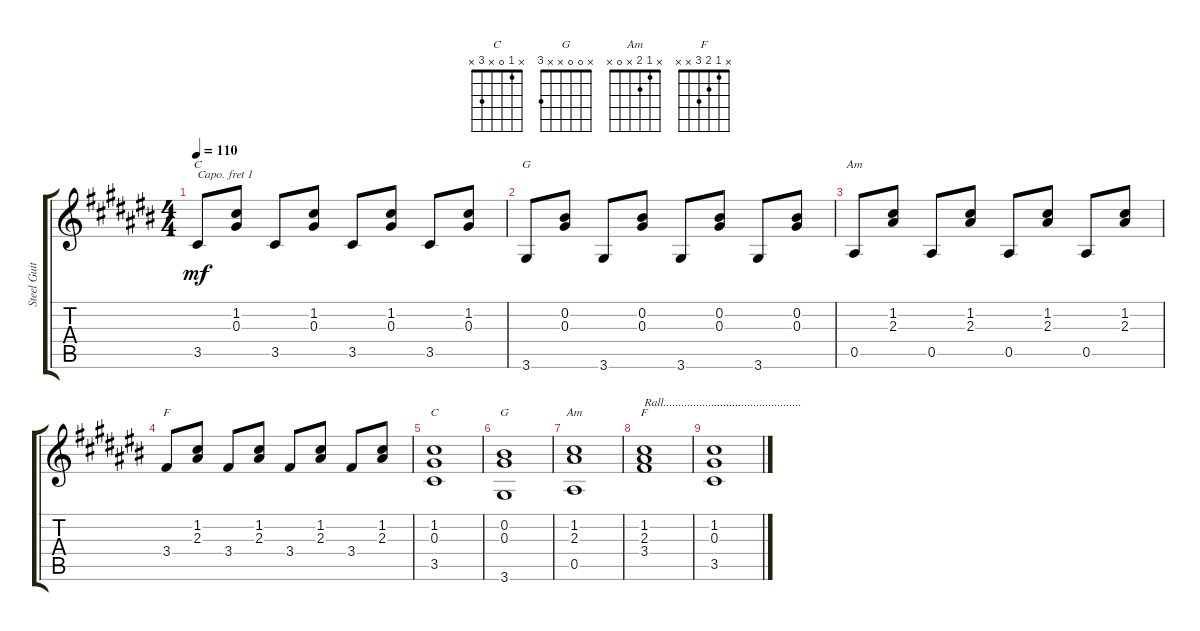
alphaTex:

\track ("Steel Guitar" "Steel Guit") {instrument acousticguitarsteel}
\staff {score tabs}
\capo 1
\tuning (E4 B3 G3 D3 A2 E2) {hide}
\chord ("C" x x x x 3 x)
\chord ("G" x x x x x 3)
\chord ("Am" x x x x 0 x)
\chord ("F" x x x 3 x x)
\chord ("C" x 1 0 x 3 x)
\chord ("G" x 0 0 x x 3)
\chord ("Am" x 1 2 x 0 x)
\chord ("F" x 1 2 3 x x)
\ts (4 4)
\tempo 110
\clef g2
\ks c#
3.5.8{ch "C" dy mf} (1.2 0.3).8 3.5.8 (1.2 0.3).8 3.5.8 (1.2 0.3).8 3.5.8 (1.2 0.3).8 |
3.6.8{ch "G"} (0.2 0.3).8 3.6.8 (0.2 0.3).8 3.6.8 (0.2 0.3).8 3.6.8 (0.2 0.3).8 |
0.5.8{ch "Am"} (1.2 2.3).8 0.5.8 (1.2 2.3).8 0.5.8 (1.2 2.3).8 0.5.8 (1.2 2.3).8 |
3.4.8{ch "F"} (1.2 2.3).8 3.4.8 (1.2 2.3).8 3.4.8 (1.2 2.3).8 3.4.8 (1.2 2.3).8 |
(1.2 0.3 3.5).1{ch "C"} |
(0.2 0.3 3.6).1{ch "G"} |
(1.2 2.3 0.5).1{ch "Am"} |
(1.2 2.3 3.4).1{ch "F" txt "Rall.............................................."} |
(1.2 0.3 3.5).1{txt "........."}
